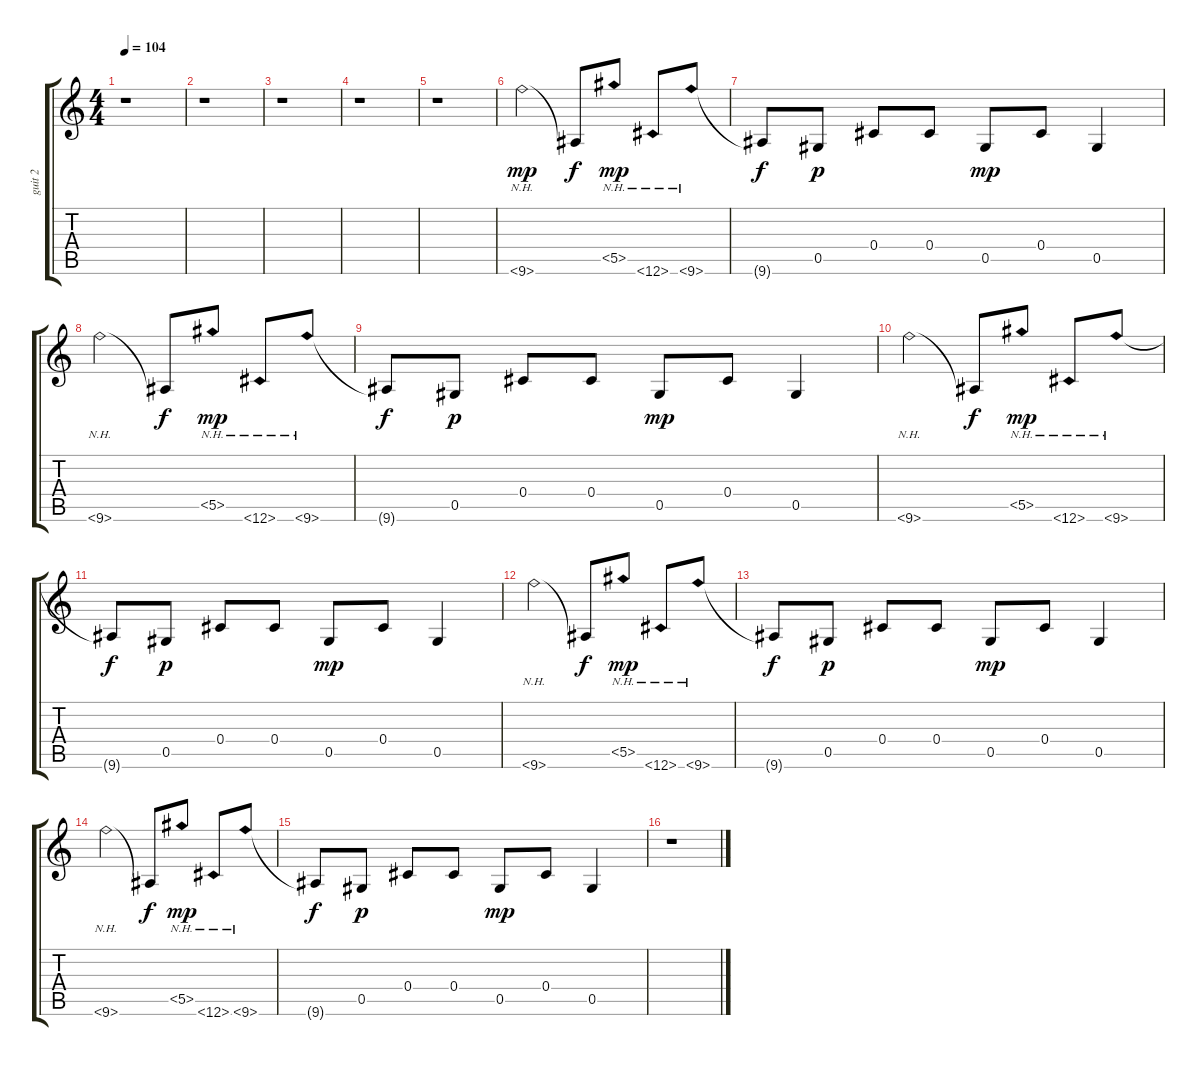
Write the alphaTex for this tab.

\track ("guit 2" "guit 2") {instrument distortionguitar}
\staff {score tabs}
\tuning (Db4 Db3 Ab3 Db3 Ab2 Db2) {hide}
\ts (4 4)
\tempo 104
\clef g2
\ks c
r.1{dy mp} |
r.1 |
r.1 |
r.1 |
r.1 |
9.6{nh}.2{volume 15} 9.6{t}.8{dy f} 5.5{nh}.8{dy mp} 12.6{nh}.8 9.6{nh}.8 |
9.6{t}.8{dy f} 0.5.8{dy p} 0.4.8 0.4.8 0.5.8{dy mp} 0.4.8 0.5.4 |
9.6{nh}.2 9.6{t}.8{dy f} 5.5{nh}.8{dy mp} 12.6{nh}.8 9.6{nh}.8 |
9.6{t}.8{dy f} 0.5.8{dy p} 0.4.8 0.4.8 0.5.8{dy mp} 0.4.8 0.5.4 |
9.6{nh}.2{volume 14} 9.6{t}.8{dy f} 5.5{nh}.8{dy mp} 12.6{nh}.8 9.6{nh}.8 |
9.6{t}.8{dy f} 0.5.8{dy p} 0.4.8 0.4.8 0.5.8{dy mp} 0.4.8 0.5.4 |
9.6{nh}.2 9.6{t}.8{dy f} 5.5{nh}.8{dy mp} 12.6{nh}.8 9.6{nh}.8 |
9.6{t}.8{dy f} 0.5.8{dy p} 0.4.8 0.4.8 0.5.8{dy mp} 0.4.8 0.5.4 |
9.6{nh}.2 9.6{t}.8{dy f} 5.5{nh}.8{dy mp} 12.6{nh}.8 9.6{nh}.8 |
9.6{t}.8{dy f} 0.5.8{dy p} 0.4.8 0.4.8 0.5.8{dy mp} 0.4.8 0.5.4 |
r.1
